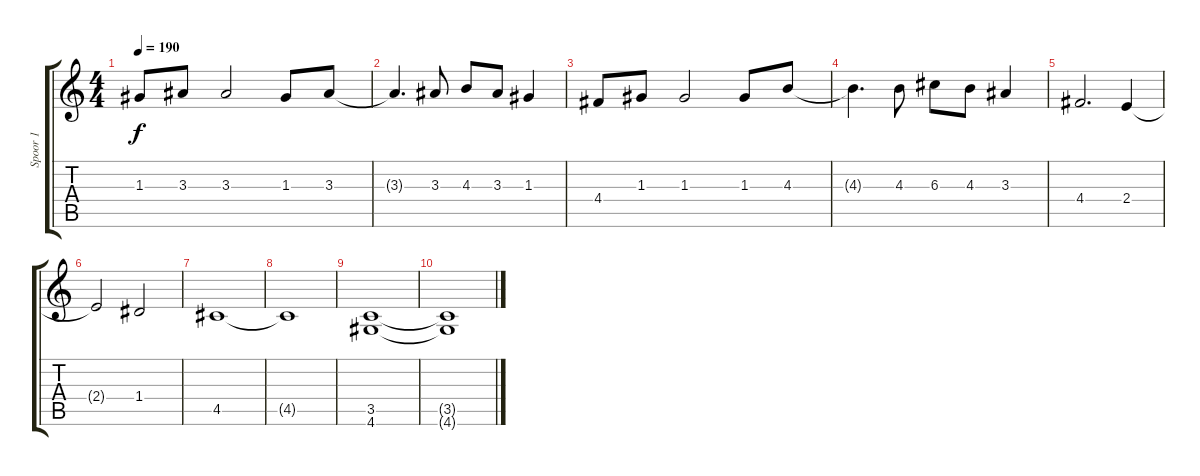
\track ("Spoor 1" "Spoor 1") {instrument overdrivenguitar}
\staff {score tabs}
\tuning (E4 B3 G3 D3 A2 E2) {hide}
\ts (4 4)
\tempo 190
\clef g2
\ks c
1.3.8{dy f} 3.3.8 3.3.2 1.3.8 3.3.8 |
3.3{t}.4{d} 3.3.8 4.3.8 3.3.8 1.3.4 |
4.4.8 1.3.8 1.3.2 1.3.8 4.3.8 |
4.3{t}.4{d} 4.3.8 6.3.8 4.3.8 3.3.4 |
4.4.2{d} 2.4.4 |
2.4{t}.2 1.4.2 |
4.5.1 |
4.5{t}.1 |
(3.5 4.6).1 |
(3.5{t} 4.6{t}).1
